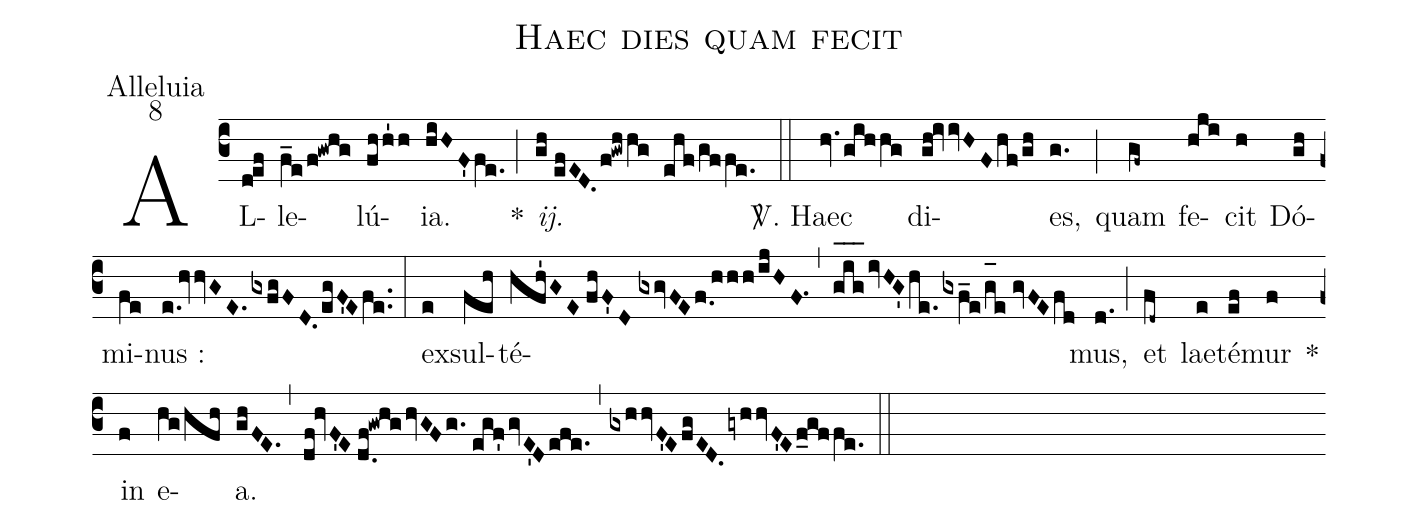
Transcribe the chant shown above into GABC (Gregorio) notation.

name:Haec dies quam fecit;
office-part:Alleluia;
mode:8;
%%
(c3) AL(def)le(f_e/f!gwhg)lú(fhh'1h){ia}.(hiHF'fe.) <clear>*(;) <i>ij.</i>(gh//efED.f!gwhhg ehf/gffe.) (::) <sp>V/</sp>. Haec(hv.gihhg) di(gh!ivvHFhf/gh)es,(g.) (;) quam(gf~) fe(hji)cit(h) Dó(gh)mi(fe)nus :(e./[-0.5]hvvGE.gxfgFD.egF'Efe..) (:) ex(e)sul(feh)té(hfh'GE//fhF'D//gxgvFEf.0/[-0.5]hhh/ijHF.1)(,)(g_[oh:h]i_[oh:h]g_[oh:h]ivHG'he.gxf_e/g_[oh:h]e//gvFEfd)mus,(d.) (;) et(fd~) lae(e)té(ef)mur(f) *() in(f) e(hg/hfh)a.(ghFE.) (,) (df!hvF'E//d.0f!gwhghvGFg.//egf'gvE'Defe.) (,) (gxhhvF'E/!fgED.gyhhvF'Ef_gffe.) (::)
